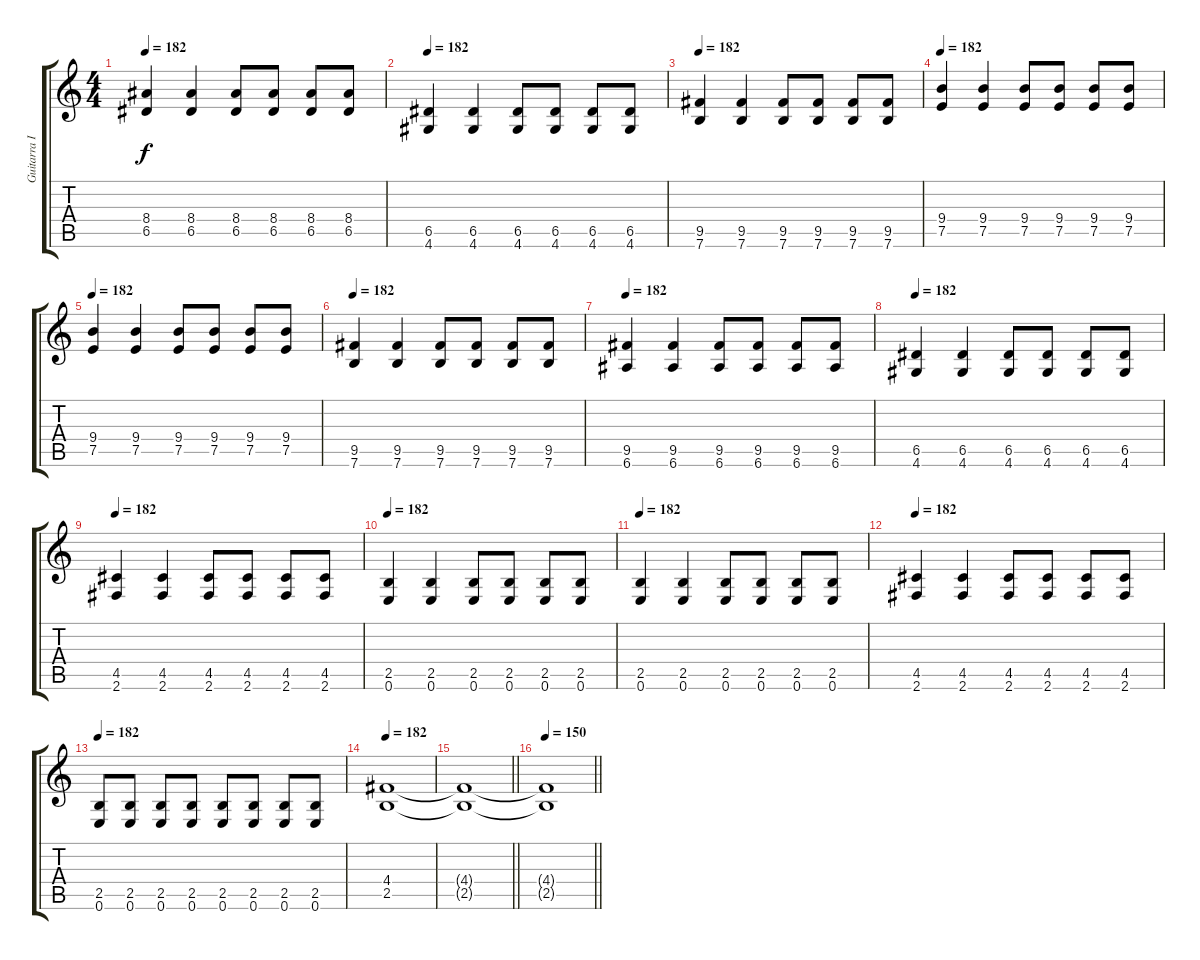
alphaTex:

\track ("Guitarra II" "Guitarra I") {instrument distortionguitar}
\staff {score tabs}
\tuning (E4 B3 G3 D3 A2 E2) {hide}
\ts (4 4)
\tempo 182
\clef g2
\ks c
(8.4 6.5).4{dy f} (8.4 6.5).4 (8.4 6.5).8 (8.4 6.5).8 (8.4 6.5).8 (8.4 6.5).8 |
\tempo 182
(6.5 4.6).4 (6.5 4.6).4 (6.5 4.6).8 (6.5 4.6).8 (6.5 4.6).8 (6.5 4.6).8 |
\tempo 182
(9.5 7.6).4 (9.5 7.6).4 (9.5 7.6).8 (9.5 7.6).8 (9.5 7.6).8 (9.5 7.6).8 |
\tempo 182
(9.4 7.5).4 (9.4 7.5).4 (9.4 7.5).8 (9.4 7.5).8 (9.4 7.5).8 (9.4 7.5).8 |
\tempo 182
(9.4 7.5).4 (9.4 7.5).4 (9.4 7.5).8 (9.4 7.5).8 (9.4 7.5).8 (9.4 7.5).8 |
\tempo 182
(9.5 7.6).4 (9.5 7.6).4 (9.5 7.6).8 (9.5 7.6).8 (9.5 7.6).8 (9.5 7.6).8 |
\tempo 182
(9.5 6.6).4 (9.5 6.6).4 (9.5 6.6).8 (9.5 6.6).8 (9.5 6.6).8 (9.5 6.6).8 |
\tempo 182
(6.5 4.6).4 (6.5 4.6).4 (6.5 4.6).8 (6.5 4.6).8 (6.5 4.6).8 (6.5 4.6).8 |
\tempo 182
(4.5 2.6).4 (4.5 2.6).4 (4.5 2.6).8 (4.5 2.6).8 (4.5 2.6).8 (4.5 2.6).8 |
\tempo 182
(2.5 0.6).4 (2.5 0.6).4 (2.5 0.6).8 (2.5 0.6).8 (2.5 0.6).8 (2.5 0.6).8 |
\tempo 182
(2.5 0.6).4 (2.5 0.6).4 (2.5 0.6).8 (2.5 0.6).8 (2.5 0.6).8 (2.5 0.6).8 |
\tempo 182
(4.5 2.6).4 (4.5 2.6).4 (4.5 2.6).8 (4.5 2.6).8 (4.5 2.6).8 (4.5 2.6).8 |
\tempo 182
(2.5 0.6).8 (2.5 0.6).8 (2.5 0.6).8 (2.5 0.6).8 (2.5 0.6).8 (2.5 0.6).8 (2.5 0.6).8 (2.5 0.6).8 |
\tempo 182
(4.4 2.5).1{volume 0} |
\barLineRight lightlight
(4.4{t} 2.5{t}).1 |
\tempo 150
\barLineRight lightlight
(4.4{t} 2.5{t}).1
